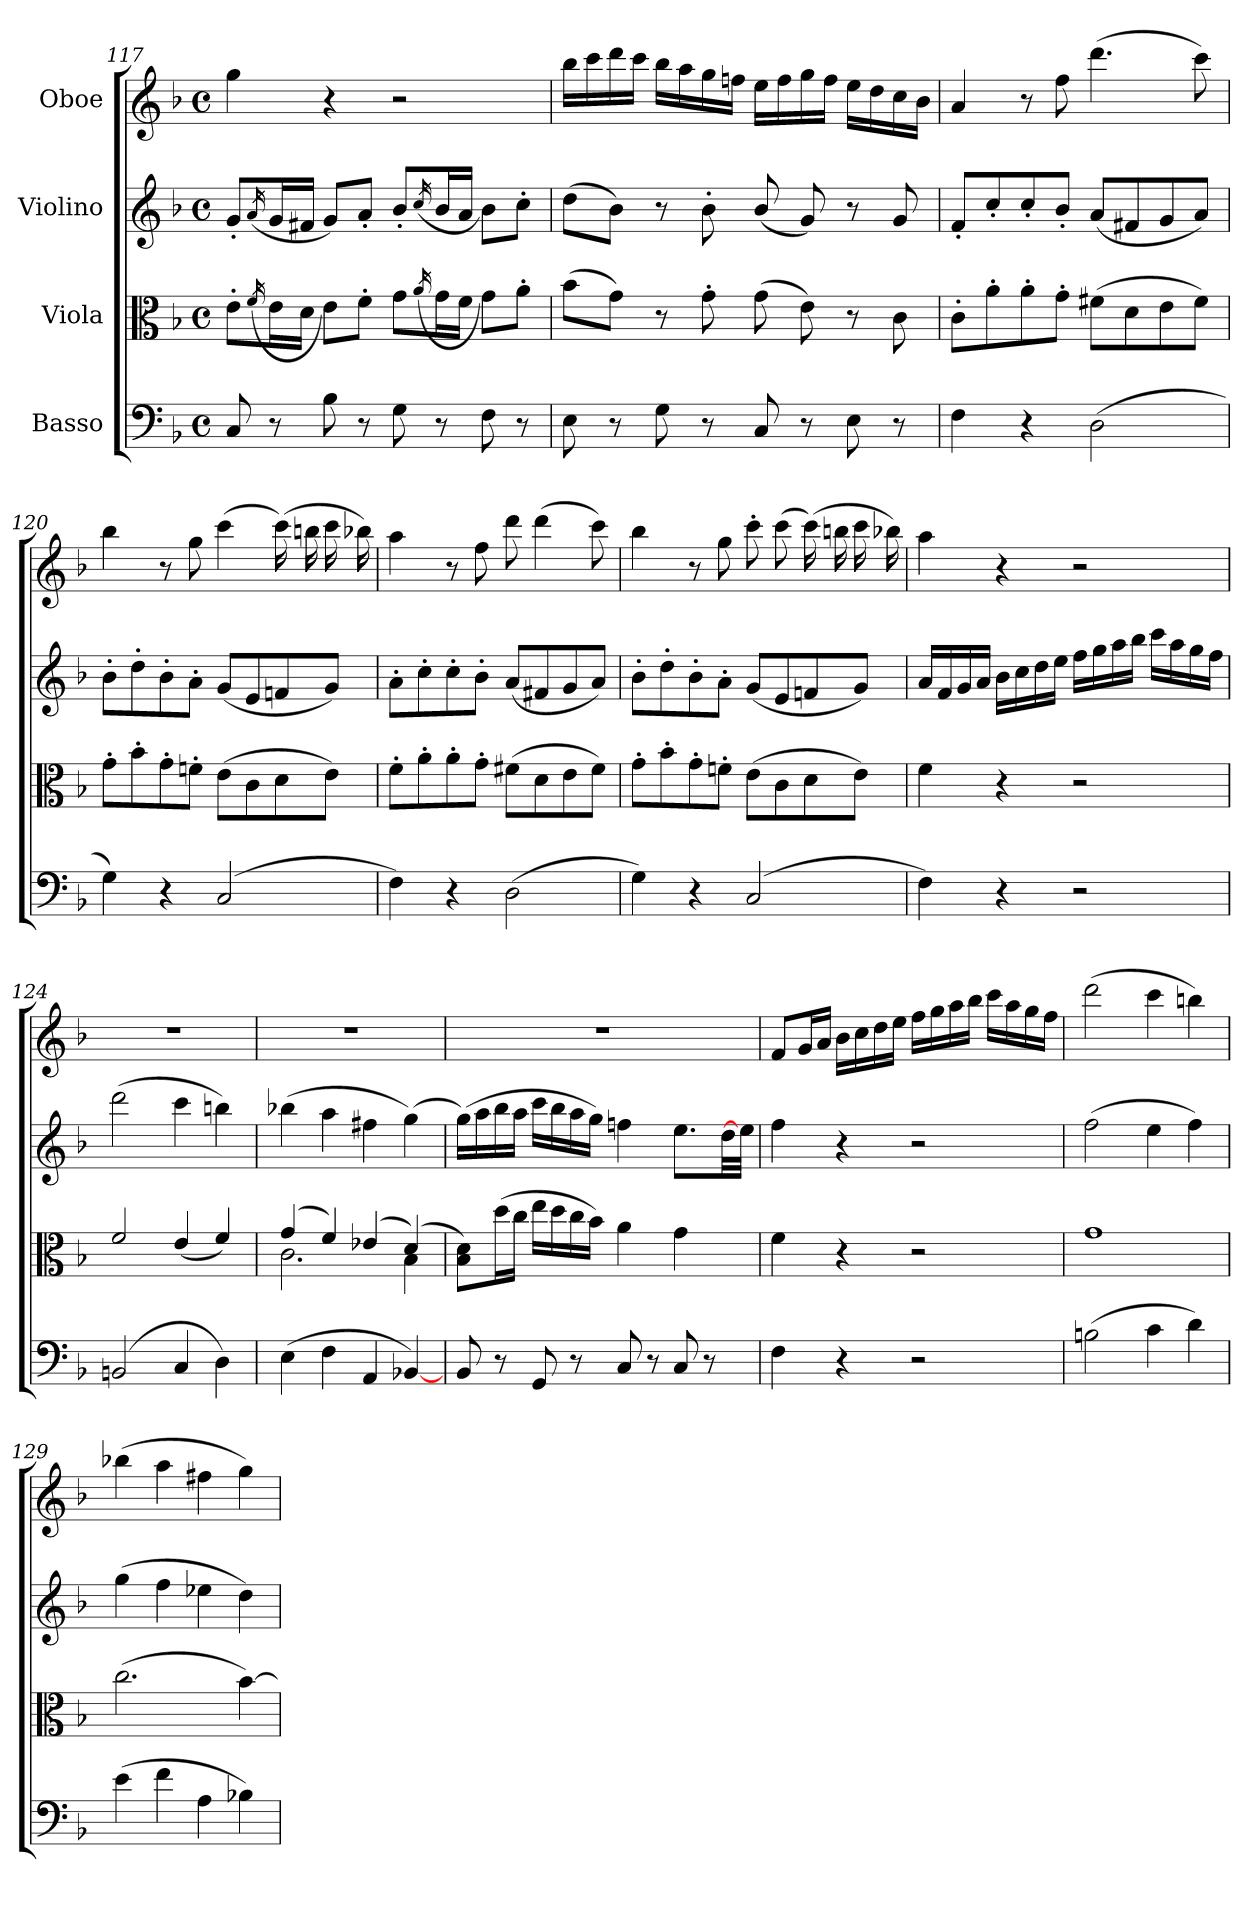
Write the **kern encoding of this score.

**kern	**kern	**kern	**kern
*part4	*part3	*part2	*part1
*staff4	*staff3	*staff2	*staff1
*I"Basso	*I"Viola	*I"Violino	*I"Oboe
*clefF4	*clefC3	*clefG2	*clefG2
*k[b-]	*k[b-]	*k[b-]	*k[b-]
*F:	*F:	*F:	*F:
*M4/4	*M4/4	*M4/4	*M4/4
*met(c)	*met(c)	*met(c)	*met(c)
=117	=117	=117	=117
8Ci/L	8e'i\L	8g'i/L	4ggi\
.	(16qfi/	(16qai/	.
8r	16ei\	16gi/	.
.	16di\J	16f#Xi/J	.
8B-i\L	8ei\L)	8gi/L)	4r
8r	8f'i\J	8a'i/J	.
8Gi\L	8gi\L	8b-'i/L	2r
.	(16qai/	(16qcci/	.
8r	16gi\	16b-i/	.
.	16fi\J	16ai/J	.
8Fi\L	8gi\L)	8b-i\L)	.
8r	8a'i\J	8cc'i\J	.
=118	=118	=118	=118
8Ei\L	(8b-i\L	(8ddi\L	16bb-i\L
.	.	.	16ccci\
8r	8gi\J)	8b-i\J)	16dddi\
.	.	.	16ccci\J
8Gi\L	8r	8r	16bb-i\L
.	.	.	16aai\
8r	8g'i\L	8b-'i\L	16ggi\
.	.	.	16ffni\J
8Ci/L	(8gi\L	(8b-i/L	16eei\L
.	.	.	16ffi\
8r	8ei\J)	8gi/J)	16ggi\
.	.	.	16ffi\J
8Ei\L	8r	8r	16eei\L
.	.	.	16ddi\
8r	8ci\L	8gi/L	16cci\
.	.	.	16b-i\J
=119	=119	=119	=119
4Fi\	8c'i\L	8f'i/L	4ai/
.	8a'i\	8cc'i/	.
4r	8a'i\	8cc'i/	8r
.	8g'i\J	8b-'i/J	8ffi\L
(2Di\	(8f#Xi\L	(8ai/L	(4.dddi\
.	8di\	8f#Xi/	.
.	8ei\	8gi/	.
.	8f#i\J)	8ai/J)	8ccci\L)
!!LO:LB:g=z
=120	=120	=120	=120
4Gi\)	8g'i\L	8b-'i\L	4bb-i\
.	8b-'i\	8dd'i\	.
4r	8g'i\	8b-'i\	8r
.	8fn'i\J	8a'i\J	8ggi\L
(2Ci/	(8ei\L	(8gi/L	(4ccci\
.	8ci\	8ei/	.
.	8di\	8fni/	(16ccci\L)
.	.	.	16bbni\
.	8ei\J)	8gi/J)	16ccci\
.	.	.	16bb-Xi\J)
=121	=121	=121	=121
4Fi\)	8f'i\L	8a'i\L	4aai\
.	8a'i\	8cc'i\	.
4r	8a'i\	8cc'i\	8r
.	8g'i\J	8b-'i\J	8ffi\L
(2Di\	(8f#Xi\L	(8ai/L	8dddi\L
.	8di\	8f#Xi/	(4dddi\
.	8ei\	8gi/	.
.	8f#i\J)	8ai/J)	8ccci\L)
=122	=122	=122	=122
4Gi\)	8g'i\L	8b-'i\L	4bb-i\
.	8b-'i\	8dd'i\	.
4r	8g'i\	8b-'i\	8r
.	8fn'i\J	8a'i\J	8ggi\L
(2Ci/	(8ei\L	(8gi/L	8ccc'i\L
.	8ci\	8ei/	(8ccci\J
.	8di\	8fni/	(16ccci\L)
.	.	.	16bbni\
.	8ei\J)	8gi/J)	16ccci\
.	.	.	16bb-Xi\J)
=123	=123	=123	=123
4Fi\)	4fi\	16ai/L	4aai\
.	.	16fi/	.
.	.	16gi/	.
.	.	16ai/J	.
4r	4r	16b-i\L	4r
.	.	16cci\	.
.	.	16ddi\	.
.	.	16eei\J	.
2r	2r	16ffi\L	2r
.	.	16ggi\	.
.	.	16aai\	.
.	.	16bb-i\J	.
.	.	16ccci\L	.
.	.	16aai\	.
.	.	16ggi\	.
.	.	16ffi\J	.
=124	=124	=124	=124
(2BBni/	2fi/	(2dddi\	1r
4Ci/	(4ei/	4ccci\	.
4Di\)	4fi/)	4bbni\)	.
=125	=125	=125	=125
*	*^	*	*
(4Ei\	(4gi/	2.ci\	(4bb-Xi\	1r
4Fi\	4fi/)	.	4aai\	.
4AAi/	(4e-Xi/	.	4ff#Xi\	.
[4BB-Xi/)	(4di/)	4B-i\	(4ggi\)	.
*	*v	*v	*	*
!!LO:LB:g=z
=126	=126	=126	=126
8BB-i/L	8B-i\ 8diL)	(16ggi\L)	1r
.	.	16aai\	.
8r	(16ddi\	16bb-i\	.
.	16cci\J	16aai\J	.
8GGi/L	16eei\L	16ccci\L	.
.	16ddi\	16bb-i\	.
8r	16cci\	16aai\	.
.	16b-i\J)	16ggi\J)	.
8Ci/L	4ai\	4ffni\	.
8r	.	.	.
8Ci/L	4gi\	8.eei\L	.
8r	.	.	.
.	.	32ddi\	.
.	.	32eei\J]	.
=127	=127	=127	=127
4Fi\	4fi\	4ffi\	8fi/L
.	.	.	16gi/
.	.	.	16ai/J
4r	4r	4r	16b-i\L
.	.	.	16cci\
.	.	.	16ddi\
.	.	.	16eei\J
2r	2r	2r	16ffi\L
.	.	.	16ggi\
.	.	.	16aai\
.	.	.	16bb-i\J
.	.	.	16ccci\L
.	.	.	16aai\
.	.	.	16ggi\
.	.	.	16ffi\J
=128	=128	=128	=128
(2Bni\	1gi\	(2ffi\	(2dddi\
4ci\	.	4eei\	4ccci\
4di\)	.	4ffi\)	4bbni\)
=129	=129	=129	=129
(4ei\	(2.cci\	(4ggi\	(4bb-Xi\
4fi\	.	4ffi\	4aai\
4Ai\	.	4ee-Xi\	4ff#Xi\
4B-Xi\)	[4b-i\)	4ddi\)	4ggi\)
=	=	=	=
*-	*-	*-	*-
